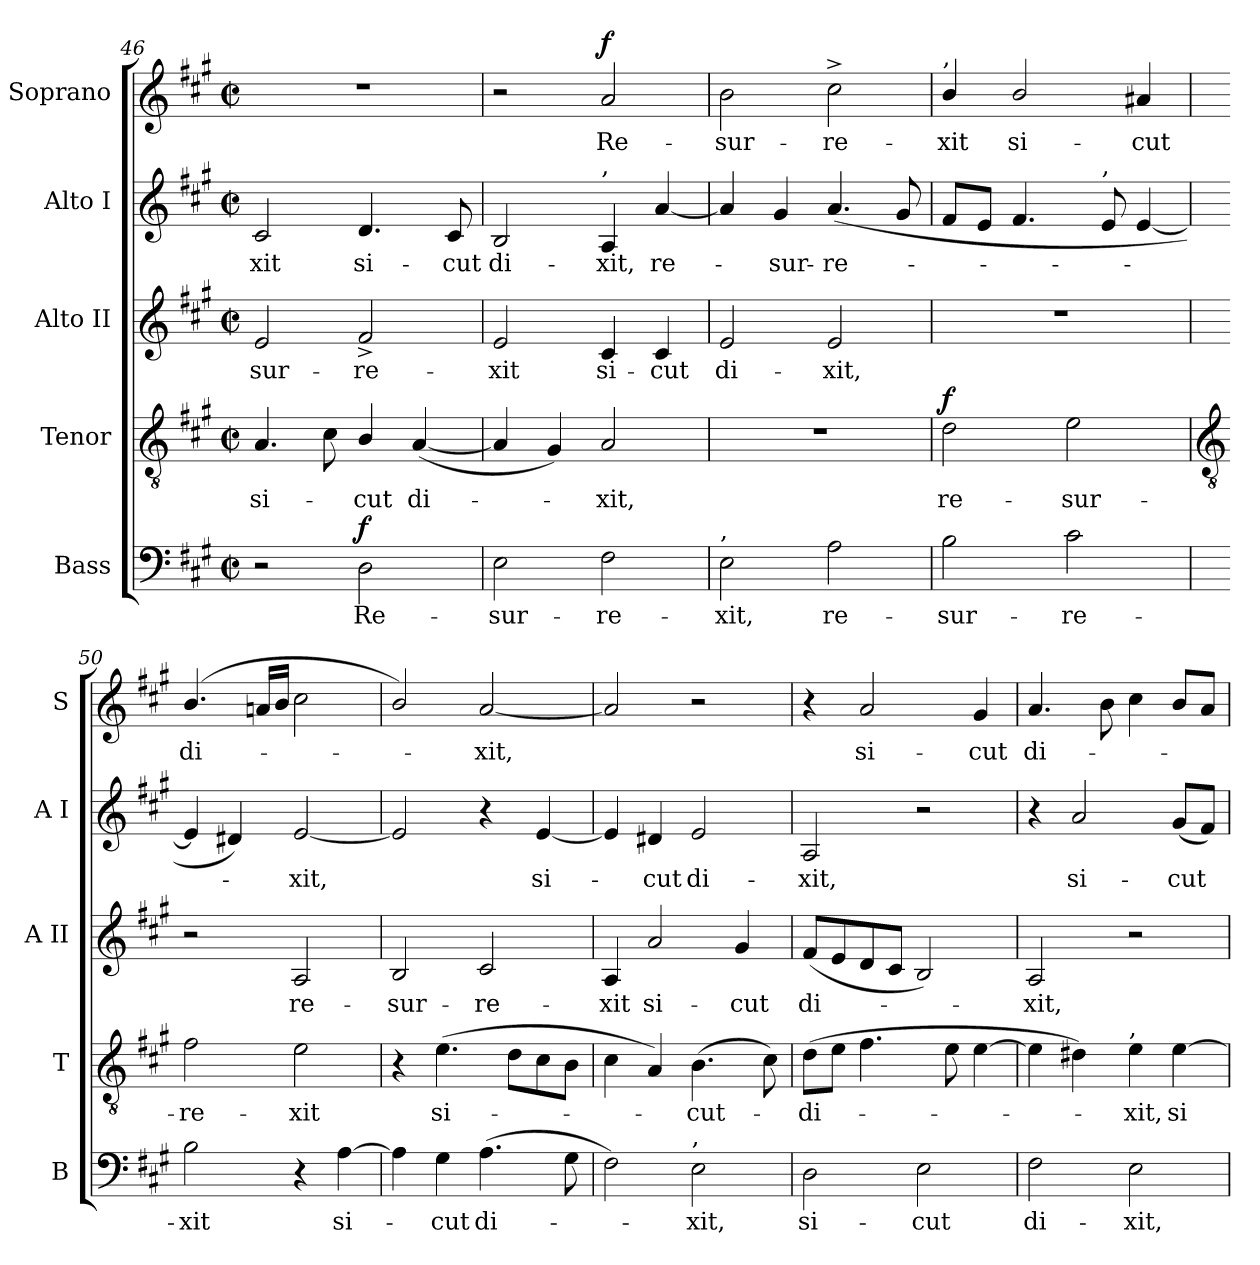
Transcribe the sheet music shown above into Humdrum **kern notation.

**kern	**text	**dynam	**kern	**text	**dynam	**kern	**text	**kern	**text	**kern	**text	**dynam
*part5	*part5	*part5	*part4	*part4	*part4	*part3	*part3	*part2	*part2	*part1	*part1	*part1
*staff5	*staff5	*staff5	*staff4	*staff4	*staff4	*staff3	*staff3	*staff2	*staff2	*staff1	*staff1	*staff1
*I"Bass	*	*	*I"Tenor	*	*	*I"Alto II	*	*I"Alto I	*	*I"Soprano	*	*
*I'B	*	*	*I'T	*	*	*I'A II	*	*I'A I	*	*I'S	*	*
*clefF4	*	*	*clefGv2	*	*	*clefG2	*	*clefG2	*	*clefG2	*	*
*k[f#c#g#]	*	*	*k[f#c#g#]	*	*	*k[f#c#g#]	*	*k[f#c#g#]	*	*k[f#c#g#]	*	*
*A:	*	*	*A:	*	*	*A:	*	*A:	*	*A:	*	*
*M2/2	*	*	*M2/2	*	*	*M2/2	*	*M2/2	*	*M2/2	*	*
*met(c|)	*	*	*met(c|)	*	*	*met(c|)	*	*met(c|)	*	*met(c|)	*	*
=46	=46	=46	=46	=46	=46	=46	=46	=46	=46	=46	=46	=46
!	!	!	!	!LO:LY:b	!	!	!LO:LY:b	!	!LO:LY:b	!	!	!
2r	.	.	4.A	si-	.	2e	-sur-	2c#	-xit	1r	.	.
.	.	.	8c#	.	.	.	.	.	.	.	.	.
!	!LO:LY:b	!LO:DY:b	!	!LO:LY:b	!	!	!LO:LY:b	!	!LO:LY:b	!	!	!
2D	Re-	f	4B/	cut	.	2f#^	-re-	4.d	si-	.	.	.
!	!	!	!	!LO:LY:b	!	!	!	!	!	!	!	!
.	.	.	(<[4A	di-	.	.	.	.	.	.	.	.
!	!	!	!	!	!	!	!	!	!LO:LY:b	!	!	!
.	.	.	.	.	.	.	.	8c#	-cut	.	.	.
=47	=47	=47	=47	=47	=47	=47	=47	=47	=47	=47	=47	=47
!	!LO:LY:b	!	!	!	!	!	!LO:LY:b	!	!LO:LY:b	!	!	!
2E	-sur-	.	4A]	.	.	2e	-xit	2B	di-	2r	.	.
.	.	.	4G#)	.	.	.	.	.	.	.	.	.
!	!	!	!	!	!	!	!	!LO:TX:a:t=,	!	!	!	!
!	!LO:LY:b	!	!	!LO:LY:b	!	!	!LO:LY:b	!	!LO:LY:b	!	!LO:LY:b	!LO:DY:b
2F#	-re-	.	2A	xit,	.	4c#	si-	4A	-xit,	2a	Re-	f
!	!	!	!	!	!	!	!LO:LY:b	!	!LO:LY:b	!	!	!
.	.	.	.	.	.	4c#	-cut	[4a	re-	.	.	.
=48	=48	=48	=48	=48	=48	=48	=48	=48	=48	=48	=48	=48
!LO:TX:a:t=,	!	!	!	!	!	!	!	!	!	!	!	!
!	!LO:LY:b	!	!	!	!	!	!LO:LY:b	!	!	!	!LO:LY:b	!
2E	-xit,	.	1r	.	.	2e	di-	4a]	.	2b	-sur-	.
!	!	!	!	!	!	!	!	!	!LO:LY:b	!	!	!
.	.	.	.	.	.	.	.	4g#	sur-	.	.	.
!	!LO:LY:b	!	!	!	!	!	!LO:LY:b	!	!LO:LY:b	!	!LO:LY:b	!
2A	re-	.	.	.	.	2e	-xit,	(<4.a	-re-	2cc#^	-re-	.
.	.	.	.	.	.	.	.	8g#	.	.	.	.
=49	=49	=49	=49	=49	=49	=49	=49	=49	=49	=49	=49	=49
!	!	!	!	!	!	!	!	!	!	!LO:TX:a:t=,	!	!
!	!LO:LY:b	!	!	!LO:LY:b	!LO:DY:b	!	!	!	!	!	!LO:LY:b	!
2B	-sur-	.	2d	re-	f	1r	.	8f#L	.	4b/	-xit	.
.	.	.	.	.	.	.	.	8eJ	.	.	.	.
!	!	!	!	!	!	!	!	!	!	!	!LO:LY:b	!
.	.	.	.	.	.	.	.	4.f#	.	2b/	si-	.
!	!LO:LY:b	!	!	!LO:LY:b	!	!	!	!	!	!	!	!
2c#	-re-	.	2e	-sur-	.	.	.	.	.	.	.	.
!	!	!	!	!	!	!	!	!LO:TX:a:t=,	!	!	!	!
.	.	.	.	.	.	.	.	8e	.	.	.	.
!	!	!	!	!	!	!	!	!	!	!	!LO:LY:b	!
.	.	.	.	.	.	.	.	[4e	.	4a#X	-cut	.
!!LO:LB:g=z
=50	=50	=50	=50	=50	=50	=50	=50	=50	=50	=50	=50	=50
*	*	*	*clefGv2	*	*	*	*	*	*	*	*	*
!	!LO:LY:b	!	!	!LO:LY:b	!	!	!	!	!	!	!LO:LY:b	!
2B	-xit	.	2f#	-re-	.	2r	.	4e]	.	(<4.b/	di-	.
.	.	.	.	.	.	.	.	4d#X)	.	.	.	.
.	.	.	.	.	.	.	.	.	.	16anLL	.	.
.	.	.	.	.	.	.	.	.	.	16bJJ	.	.
!	!	!	!	!LO:LY:b	!	!	!LO:LY:b	!	!LO:LY:b	!	!	!
4r	.	.	2e	-xit	.	2A	re-	[2e	xit,	2cc#	.	.
!	!LO:LY:b	!	!	!	!	!	!	!	!	!	!	!
[4A	si-	.	.	.	.	.	.	.	.	.	.	.
=51	=51	=51	=51	=51	=51	=51	=51	=51	=51	=51	=51	=51
!	!	!	!	!	!	!	!LO:LY:b	!	!	!	!	!
4A]	.	.	4r	.	.	2B	-sur-	2e]	.	2b/)	.	.
!	!LO:LY:b	!	!	!LO:LY:b	!	!	!	!	!	!	!	!
4G#	cut	.	(>4.e	si-	.	.	.	.	.	.	.	.
!	!LO:LY:b	!	!	!	!	!	!LO:LY:b	!	!	!	!LO:LY:b	!
(>4.A	di-	.	.	.	.	2c#	-re-	4r	.	[2a	xit,	.
.	.	.	8dL	.	.	.	.	.	.	.	.	.
!	!	!	!	!	!	!	!	!	!LO:LY:b	!	!	!
.	.	.	8c#	.	.	.	.	[4e	si-	.	.	.
8G#	.	.	8BJ	.	.	.	.	.	.	.	.	.
=52	=52	=52	=52	=52	=52	=52	=52	=52	=52	=52	=52	=52
!	!	!	!	!	!	!	!LO:LY:b	!	!	!	!	!
2F#)	.	.	4c#	.	.	4A	-xit	4e]	.	2a]	.	.
!	!	!	!	!	!	!	!LO:LY:b	!	!LO:LY:b	!	!	!
.	.	.	4A)	.	.	2a	si-	4d#X	cut	.	.	.
!LO:TX:a:t=,	!	!	!	!	!	!	!	!	!	!	!	!
!	!LO:LY:b	!	!	!LO:LY:b	!	!	!	!	!LO:LY:b	!	!	!
2E	xit,	.	(>4.B	cut-	.	.	.	2e	di-	2r	.	.
!	!	!	!	!	!	!	!LO:LY:b	!	!	!	!	!
.	.	.	.	.	.	4g#	-cut	.	.	.	.	.
.	.	.	8c#)	.	.	.	.	.	.	.	.	.
=53	=53	=53	=53	=53	=53	=53	=53	=53	=53	=53	=53	=53
!	!LO:LY:b	!	!	!LO:LY:b	!	!	!LO:LY:b	!	!LO:LY:b	!	!	!
2D	si-	.	(>8dL	di-	.	(<8f#L	di-	2A	-xit,	4r	.	.
.	.	.	8eJ	.	.	8e	.	.	.	.	.	.
!	!	!	!	!	!	!	!	!	!	!	!LO:LY:b	!
.	.	.	4.f#	.	.	8d	.	.	.	2a	si-	.
.	.	.	.	.	.	8c#J	.	.	.	.	.	.
!	!LO:LY:b	!	!	!	!	!	!	!	!	!	!	!
2E	-cut	.	.	.	.	2B)	.	2r	.	.	.	.
.	.	.	8e	.	.	.	.	.	.	.	.	.
!	!	!	!	!	!	!	!	!	!	!	!LO:LY:b	!
.	.	.	[4e	.	.	.	.	.	.	4g#	-cut	.
=54	=54	=54	=54	=54	=54	=54	=54	=54	=54	=54	=54	=54
!	!LO:LY:b	!	!	!	!	!	!LO:LY:b	!	!	!	!LO:LY:b	!
2F#	di-	.	4e]	.	.	2A	xit,	4r	.	4.a	di-	.
!	!	!	!	!	!	!	!	!	!LO:LY:b	!	!	!
.	.	.	4d#X)	.	.	.	.	2a	si-	.	.	.
.	.	.	.	.	.	.	.	.	.	8b	.	.
!	!	!	!LO:TX:a:t=,	!	!	!	!	!	!	!	!	!
!	!LO:LY:b	!	!	!LO:LY:b	!	!	!	!	!	!	!	!
2E	-xit,	.	4e	xit,	.	2r	.	.	.	4cc#	.	.
!	!	!	!	!LO:LY:b	!	!	!	!	!LO:LY:b	!	!	!
.	.	.	[4e	si-	.	.	.	(<8g#L	-cut	8bL	.	.
.	.	.	.	.	.	.	.	8f#J)	.	8aJ	.	.
=	=	=	=	=	=	=	=	=	=	=	=	=
*-	*-	*-	*-	*-	*-	*-	*-	*-	*-	*-	*-	*-
